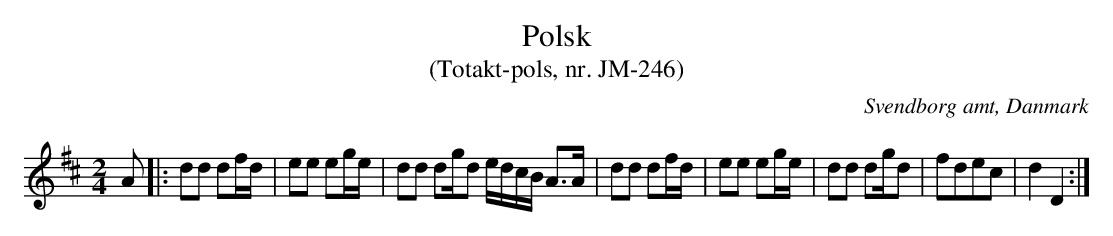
X:1
T:Polsk
T:(Totakt-pols, nr. JM-246)
O:Svendborg amt, Danmark
M:2/4
L:1/8
K:D
A |: dd df/d/ | ee eg/e/ | dd dg/d e/d/c/B/ A>A | dd df/d/ | ee eg/e/ | dd dg/d | fdec | d2 D2 :|
